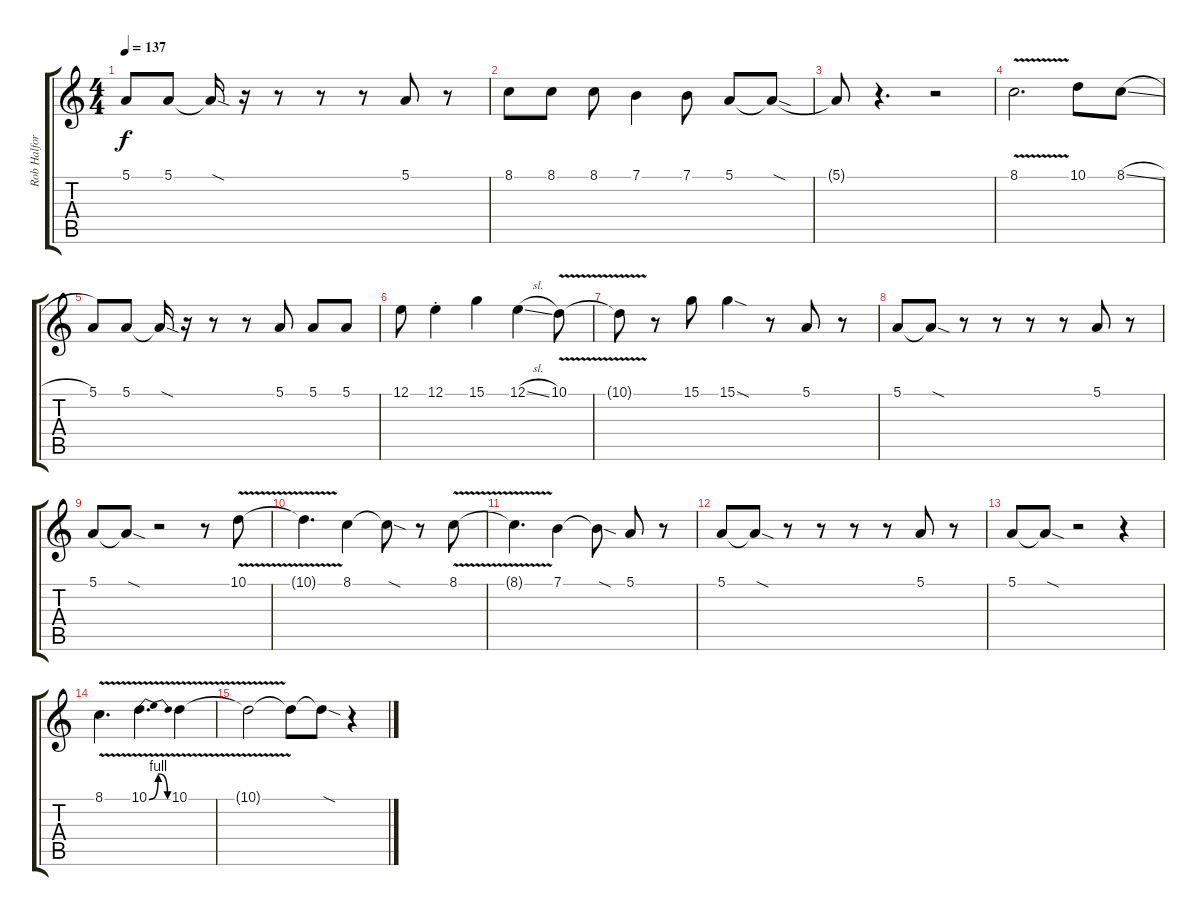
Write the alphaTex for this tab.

\track ("Rob Halford" "Rob Halfor") {instrument violin}
\staff {score tabs}
\tuning (E4 B3 G3 D3 A2 E2) {hide}
\ts (4 4)
\tempo 137
\clef g2
\ks c
5.1.8{dy f} 5.1.8 5.1{sod t}.16 r.16 r.8 r.8 r.8 5.1.8 r.8 |
8.1.8 8.1.8 8.1.8 7.1.4 7.1.8 5.1.8 5.1{sod t}.8 |
5.1{t}.8 r.4{d} r.2 |
8.1{v}.2{d} 10.1.8 8.1{sl}.8 |
5.1.8 5.1.8 5.1{sod t}.16 r.16 r.8 r.8 5.1.8 5.1.8 5.1.8 |
12.1.8 12.1{st}.4 15.1.4 12.1{sl}.4 10.1{v}.8 |
10.1{t}.8 r.8 15.1.8 15.1{sod}.4 r.8 5.1.8 r.8 |
5.1.8 5.1{sod t}.8 r.8 r.8 r.8 r.8 5.1.8 r.8 |
5.1.8 5.1{sod t}.8 r.2 r.8 10.1{v}.8 |
10.1{t}.4{d} 8.1.4 8.1{sod t}.8 r.8 8.1{v}.8 |
8.1{t}.4{d} 7.1.4 7.1{sod t}.8 5.1.8 r.8 |
5.1.8 5.1{sod t}.8 r.8 r.8 r.8 r.8 5.1.8 r.8 |
5.1.8 5.1{sod t}.8 r.2 r.4 |
8.1{v}.4{d} 10.1{be (bendrelease 0 0 11 4 49 4 60 0) v}.4{d} 10.1{v}.4 |
10.1{t}.2 10.1{t}.8 10.1{sod t}.8 r.4
